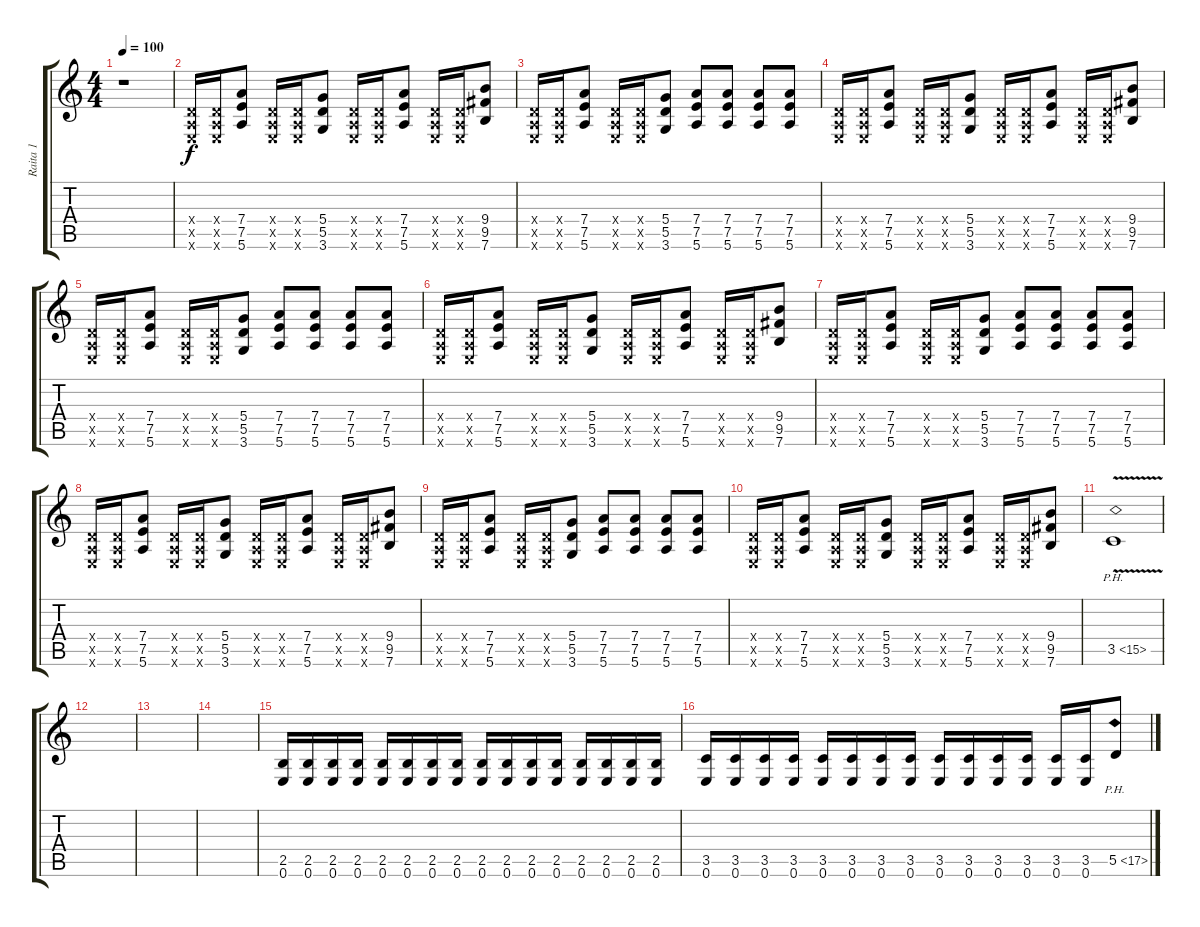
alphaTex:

\track ("Raita 1" "Raita 1") {instrument distortionguitar}
\staff {score tabs}
\tuning (F4 C4 G3 D3 A2 E2) {hide}
\ts (4 4)
\tempo 100
\clef g2
\ks c
r.1{dy f} |
(0.4{x} 0.5{x} 0.6{x}).16 (0.4{x} 0.5{x} 0.6{x}).16 (7.4 7.5 5.6).8 (0.4{x} 0.5{x} 0.6{x}).16 (0.4{x} 0.5{x} 0.6{x}).16 (5.4 5.5 3.6).8 (0.4{x} 0.5{x} 0.6{x}).16 (0.4{x} 0.5{x} 0.6{x}).16 (7.4 7.5 5.6).8 (0.4{x} 0.5{x} 0.6{x}).16 (0.4{x} 0.5{x} 0.6{x}).16 (9.4 9.5 7.6).8 |
(0.4{x} 0.5{x} 0.6{x}).16 (0.4{x} 0.5{x} 0.6{x}).16 (7.4 7.5 5.6).8 (0.4{x} 0.5{x} 0.6{x}).16 (0.4{x} 0.5{x} 0.6{x}).16 (5.4 5.5 3.6).8 (7.4 7.5 5.6).8 (7.4 7.5 5.6).8 (7.4 7.5 5.6).8 (7.4 7.5 5.6).8 |
(0.4{x} 0.5{x} 0.6{x}).16 (0.4{x} 0.5{x} 0.6{x}).16 (7.4 7.5 5.6).8 (0.4{x} 0.5{x} 0.6{x}).16 (0.4{x} 0.5{x} 0.6{x}).16 (5.4 5.5 3.6).8 (0.4{x} 0.5{x} 0.6{x}).16 (0.4{x} 0.5{x} 0.6{x}).16 (7.4 7.5 5.6).8 (0.4{x} 0.5{x} 0.6{x}).16 (0.4{x} 0.5{x} 0.6{x}).16 (9.4 9.5 7.6).8 |
(0.4{x} 0.5{x} 0.6{x}).16 (0.4{x} 0.5{x} 0.6{x}).16 (7.4 7.5 5.6).8 (0.4{x} 0.5{x} 0.6{x}).16 (0.4{x} 0.5{x} 0.6{x}).16 (5.4 5.5 3.6).8 (7.4 7.5 5.6).8 (7.4 7.5 5.6).8 (7.4 7.5 5.6).8 (7.4 7.5 5.6).8 |
(0.4{x} 0.5{x} 0.6{x}).16 (0.4{x} 0.5{x} 0.6{x}).16 (7.4 7.5 5.6).8 (0.4{x} 0.5{x} 0.6{x}).16 (0.4{x} 0.5{x} 0.6{x}).16 (5.4 5.5 3.6).8 (0.4{x} 0.5{x} 0.6{x}).16 (0.4{x} 0.5{x} 0.6{x}).16 (7.4 7.5 5.6).8 (0.4{x} 0.5{x} 0.6{x}).16 (0.4{x} 0.5{x} 0.6{x}).16 (9.4 9.5 7.6).8 |
(0.4{x} 0.5{x} 0.6{x}).16 (0.4{x} 0.5{x} 0.6{x}).16 (7.4 7.5 5.6).8 (0.4{x} 0.5{x} 0.6{x}).16 (0.4{x} 0.5{x} 0.6{x}).16 (5.4 5.5 3.6).8 (7.4 7.5 5.6).8 (7.4 7.5 5.6).8 (7.4 7.5 5.6).8 (7.4 7.5 5.6).8 |
(0.4{x} 0.5{x} 0.6{x}).16 (0.4{x} 0.5{x} 0.6{x}).16 (7.4 7.5 5.6).8 (0.4{x} 0.5{x} 0.6{x}).16 (0.4{x} 0.5{x} 0.6{x}).16 (5.4 5.5 3.6).8 (0.4{x} 0.5{x} 0.6{x}).16 (0.4{x} 0.5{x} 0.6{x}).16 (7.4 7.5 5.6).8 (0.4{x} 0.5{x} 0.6{x}).16 (0.4{x} 0.5{x} 0.6{x}).16 (9.4 9.5 7.6).8 |
(0.4{x} 0.5{x} 0.6{x}).16 (0.4{x} 0.5{x} 0.6{x}).16 (7.4 7.5 5.6).8 (0.4{x} 0.5{x} 0.6{x}).16 (0.4{x} 0.5{x} 0.6{x}).16 (5.4 5.5 3.6).8 (7.4 7.5 5.6).8 (7.4 7.5 5.6).8 (7.4 7.5 5.6).8 (7.4 7.5 5.6).8 |
(0.4{x} 0.5{x} 0.6{x}).16 (0.4{x} 0.5{x} 0.6{x}).16 (7.4 7.5 5.6).8 (0.4{x} 0.5{x} 0.6{x}).16 (0.4{x} 0.5{x} 0.6{x}).16 (5.4 5.5 3.6).8 (0.4{x} 0.5{x} 0.6{x}).16 (0.4{x} 0.5{x} 0.6{x}).16 (7.4 7.5 5.6).8 (0.4{x} 0.5{x} 0.6{x}).16 (0.4{x} 0.5{x} 0.6{x}).16 (9.4 9.5 7.6).8 |
3.5{ph 12 v}.1 |
|
|
|
(2.5 0.6).16 (2.5 0.6).16 (2.5 0.6).16 (2.5 0.6).16 (2.5 0.6).16 (2.5 0.6).16 (2.5 0.6).16 (2.5 0.6).16 (2.5 0.6).16 (2.5 0.6).16 (2.5 0.6).16 (2.5 0.6).16 (2.5 0.6).16 (2.5 0.6).16 (2.5 0.6).16 (2.5 0.6).16 |
(3.5 0.6).16 (3.5 0.6).16 (3.5 0.6).16 (3.5 0.6).16 (3.5 0.6).16 (3.5 0.6).16 (3.5 0.6).16 (3.5 0.6).16 (3.5 0.6).16 (3.5 0.6).16 (3.5 0.6).16 (3.5 0.6).16 (3.5 0.6).16 (3.5 0.6).16 5.5{ph 12}.8
